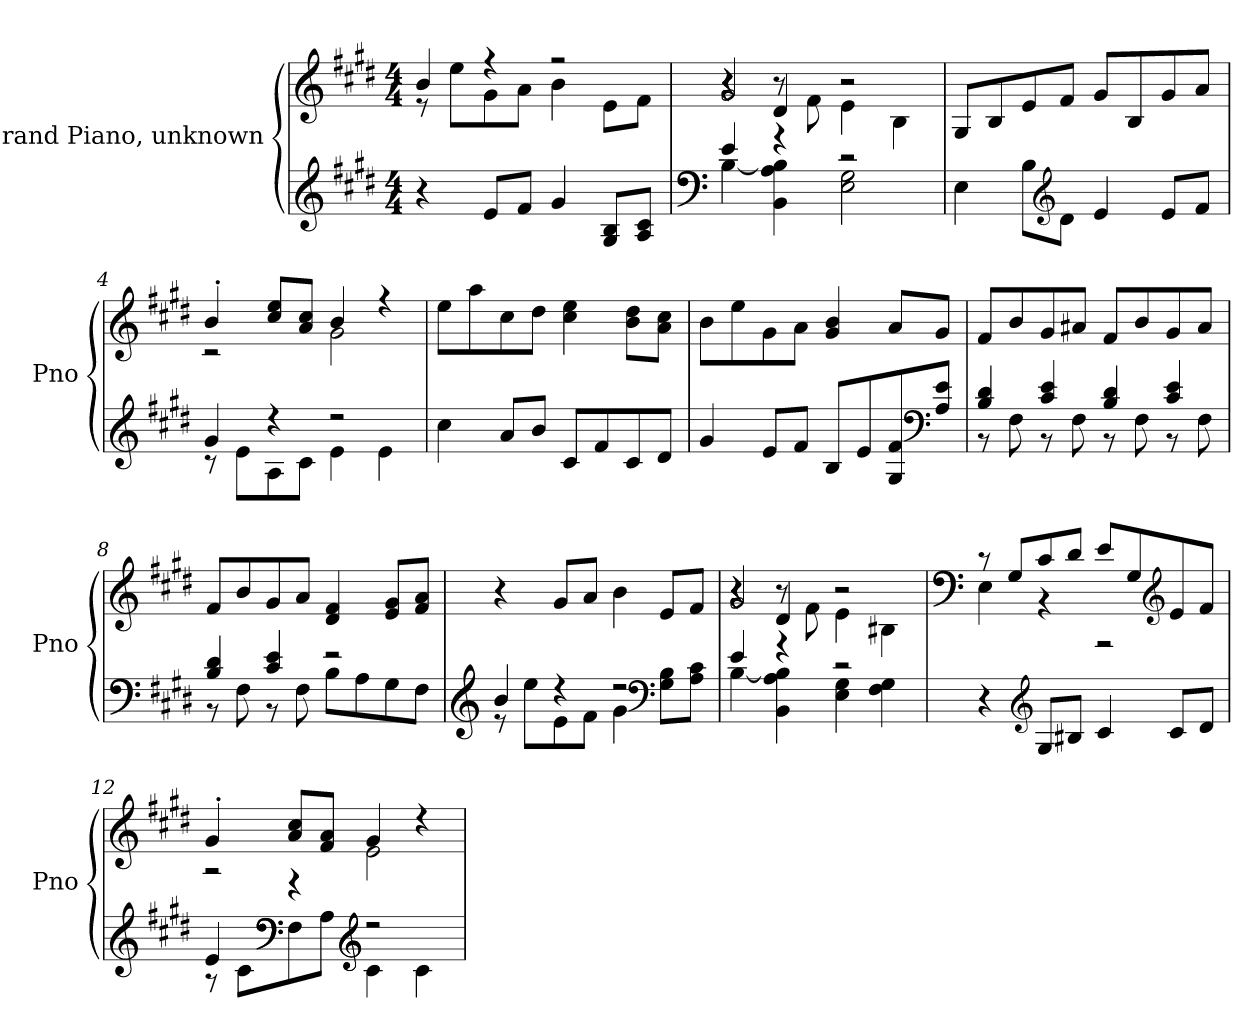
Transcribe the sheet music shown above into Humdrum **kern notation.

**kern	**kern
*part1	*part1
*staff2	*staff1
*I"Grand Piano, unknown	*
*I'Pno	*
*clefG2	*clefG2
*k[f#c#g#d#]	*k[f#c#g#d#]
*M4/4	*M4/4
*MM120	*MM120
=1	=1
*	*^
4r	4b/	8r
.	.	8ee\L
8e/L	4r	8g#\
8f#/J	.	8a\J
4g#/	2r	4b\
8G#/ 8B/L	.	8e\L
8A/ 8c#/J	.	8f#\J
*	*v	*v
=2	=2
*clefF4	*
*^	*^
*	*	*	*^
4e/	[4B\	2g#/	4r	4r
4r	4BB\ 4A\ 4B\]	.	8r	4d#/
.	.	.	8f#\	.
2r	2E\ 2G#\	2r	4e\	2r
.	.	.	4B\	.
*v	*v	*	*	*
*	*v	*v	*v
=3	=3
4E\	8G#/L
.	8B/
8B\L	8e/
*clefG2	*
8d#\J	8f#/J
4e/	8g#/L
.	8B/
8e/L	8g#/
8f#/J	8a/J
=4	=4
*^	*^
4g#/	8r	4b'/	2r
.	8e\L	.	.
4r	8A\	8cc#/ 8ee/L	.
.	8c#\J	8a/ 8cc#/J	.
2r	4e\	4b/	2g#\
.	4e\	4r	.
*v	*v	*	*
*	*v	*v
=5	=5
4cc#\	8ee\L
.	8aa\
8a/L	8cc#\
8b/J	8dd#\J
8c#/L	4cc#\ 4ee\
8f#/	.
8c#/	8b\ 8dd#\L
8d#/J	8a\ 8cc#\J
!!LO:LB:g=z
=6	=6
4g#/	8b\L
.	8ee\
8e/L	8g#\
8f#/J	8a\J
8B/L	4g#/ 4b/
8e/	.
8G#/ 8f#/	8a/L
*clefF4	*
8A/ 8e/J	8g#/J
=7	=7
*^	*
4B/ 4d#/	8r	8f#/L
.	8F#\	8b/
4c#/ 4e/	8r	8g#/
.	8F#\	8a#X/J
4B/ 4d#/	8r	8f#/L
.	8F#\	8b/
4c#/ 4e/	8r	8g#/
.	8F#\	8a#/J
=8	=8	=8
4B/ 4d#/	8r	8f#/L
.	8F#\	8b/
4c#/ 4e/	8r	8g#/
.	8F#\	8a/J
2r	8B\L	4d#/ 4f#/
.	8A\	.
.	8G#\	8e/ 8g#/L
.	8F#\J	8f#/ 8a/J
=9	=9	=9
*clefG2	*	*
4b/	8r	4r
.	8ee\L	.
4r	8e\	8g#/L
.	8f#\J	8a/J
2r	4g#\	4b\
*clefF4	*	*
.	8G#\ 8B\L	8e/L
.	8A\ 8c#\J	8f#/J
!!LO:LB:g=z
=10	=10	=10
*	*	*^
*	*	*	*^
4e/	[4B\	2g#/	4r	4r
4r	4BB\ 4A\ 4B\]	.	8r	4d#/
.	.	.	8f#\	.
2r	4E\ 4G#\	2r	4e\	2r
.	4F#\ 4G#\	.	4B#X\	.
*v	*v	*	*	*
*	*v	*v	*v
=11	=11
*	*clefF4
*	*^
4r	8r	4E\
.	8G#/L	.
*clefG2	*	*
8G#/L	8c#/	4r
8B#X/J	8d#/J	.
4c#/	8e/L	2r
.	8G#/	.
*	*clefG2	*
8c#/L	8e/	.
8d#/J	8f#/J	.
=12	=12	=12
*^	*	*
4e/	8r	4g#'/	2r
.	8c#\L	.	.
*clefF4	*	*	*
4r	8F#\	8a/ 8cc#/L	.
.	8A\J	8f#/ 8a/J	.
*clefG2	*	*	*
2r	4c#\	4g#/	2e\
.	4c#\	4r	.
*v	*v	*	*
*	*v	*v
=	=
*-	*-
